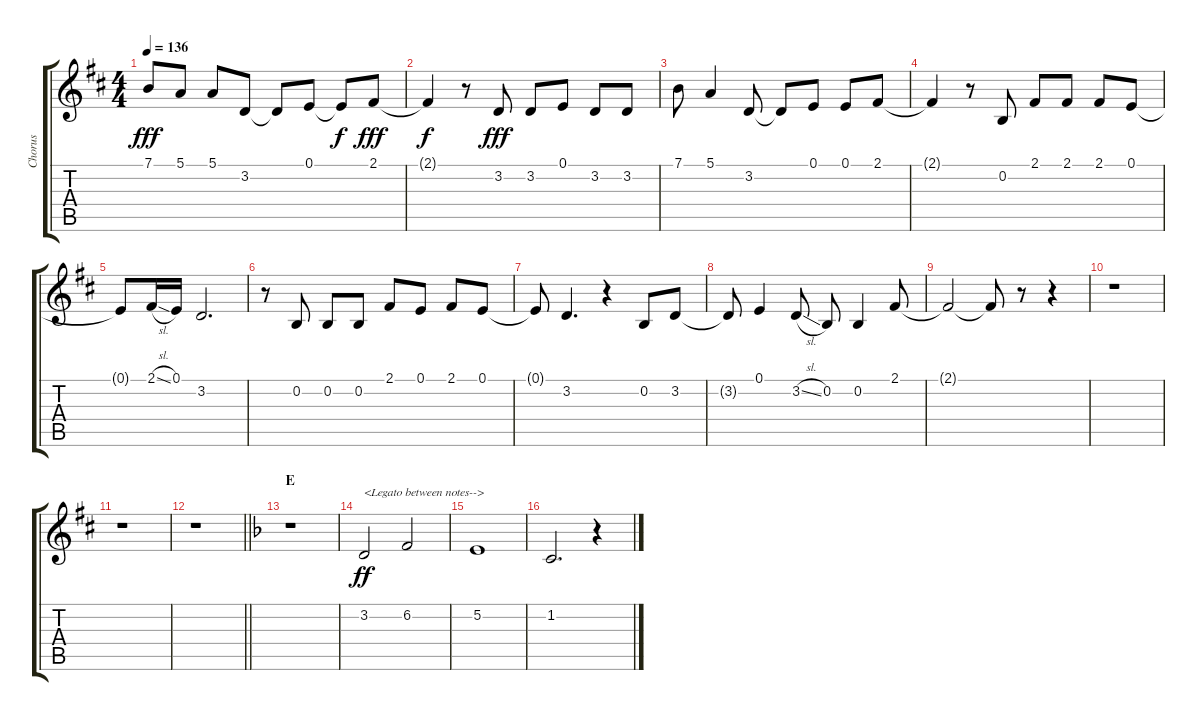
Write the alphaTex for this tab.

\track ("Chorus" "Chorus") {instrument voiceoohs}
\staff {score tabs}
\tuning (E4 B3 G3 D3 A2 E2) {hide}
\ts (4 4)
\tempo 136
\clef g2
\ks d
7.1.8{dy fff} 5.1.8 5.1.8 3.2.8 3.2{t}.8 0.1.8 0.1{t}.8{dy f} 2.1.8{dy fff} |
2.1{t}.4{dy f} r.8 3.2.8{dy fff} 3.2.8 0.1.8 3.2.8 3.2.8 |
7.1.8 5.1.4 3.2.8 3.2{t}.8 0.1.8 0.1.8 2.1.8 |
2.1{t}.4 r.8 0.2.8 2.1.8 2.1.8 2.1.8 0.1.8 |
0.1{t}.8 2.1{sl}.16 0.1.16 3.2.2{d} |
r.8 0.2.8 0.2.8 0.2.8 2.1.8 0.1.8 2.1.8 0.1.8 |
0.1{t}.8 3.2.4{d} r.4 0.2.8 3.2.8 |
3.2{t}.8 0.1.4 3.2{sl}.8 0.2.8 0.2.4 2.1.8 |
2.1{t}.2 2.1{t}.8 r.8 r.4 |
r.1 |
r.1 |
\barLineRight lightlight
r.1 |
\section ("" "E")
\ks f
r.1 |
3.2.2{txt "<Legato between notes-->" dy ff} 6.2.2 |
5.2.1 |
1.2.2{d} r.4
